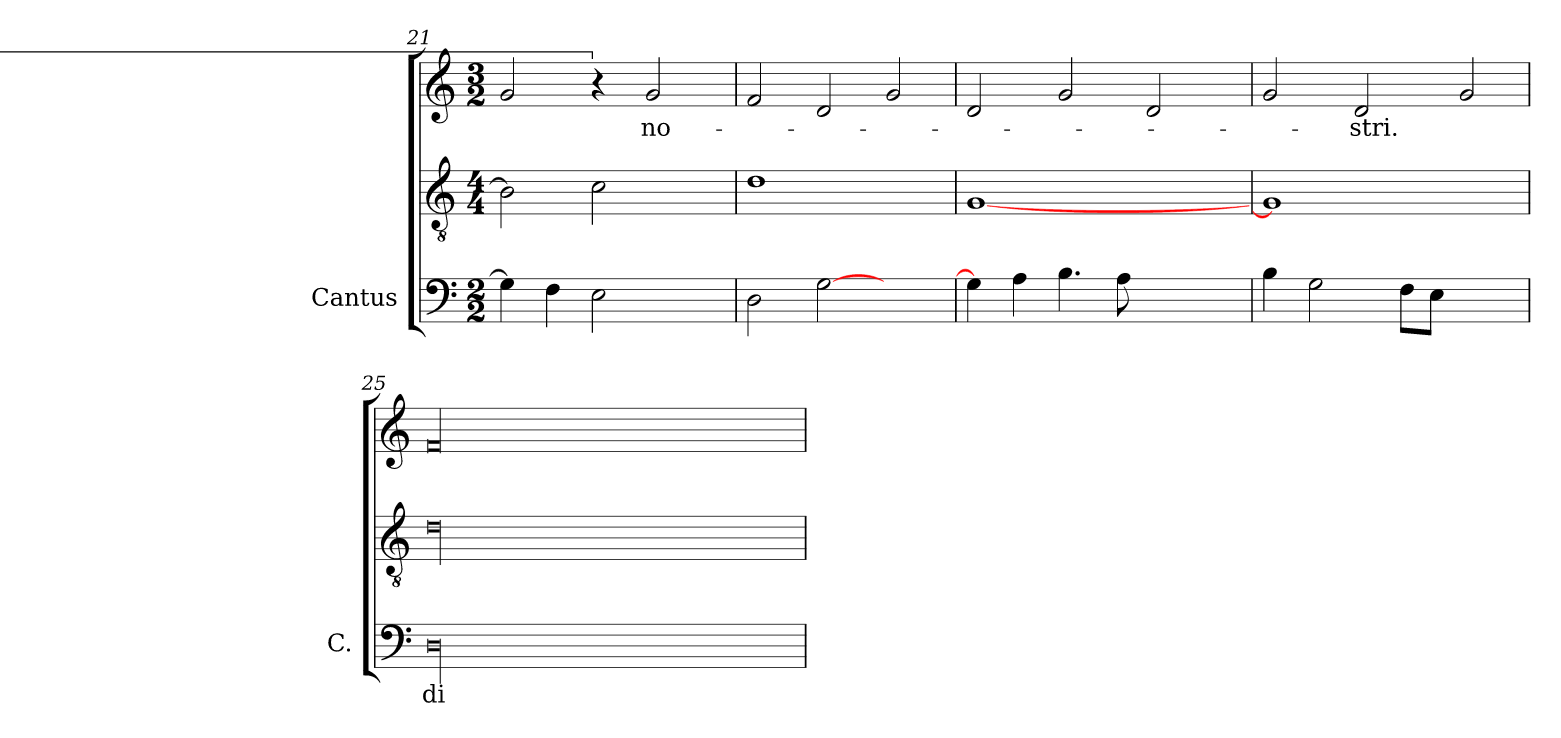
**kern	**text	**kern	**kern	**text
*part1	*part1	*part1	*part1	*part1
*staff3	*staff3	*staff2	*staff1	*staff1
*I"Cantus	*	*	*	*
*I'C.	*	*	*	*
*clefF4	*	*clefGv2	*clefG2	*
*k[]	*	*k[]	*k[]	*
*M2/2	*	*M4/4	*M3/2	*
=21	=21	=21	=21	=21
4G\]	.	2B\]	2g/	.
4F\	.	.	.	.
!	!	!	!LO:N:vis=2	!
2E\	.	2c\	3r	.
.	.	.	2g/	no-
3ryy	.	3ryy	.	.
=22	=22	=22	=22	=22
2D\	.	1d	2f/	.
[2G\	.	.	2d/	.
2ryy	.	2ryy	2g/	.
=23	=23	=23	=23	=23
4G\]	.	[1G	2d/	.
4A\	.	.	.	.
4.B\	.	.	2g/	.
8A\	.	.	.	.
2ryy	.	2ryy	2d/	.
=24	=24	=24	=24	=24
4B\	.	1G]	2g/	.
2G\	.	.	.	.
.	.	.	2d/	-stri.
8F\L	.	.	.	.
8E\J	.	.	.	.
2ryy	.	2ryy	2g/	.
=25	=25	=25	=25	=25
00D\	di	00d\	00f/	.
!	!	!	!LO:N:vis=0	!
3%4ryy	.	3%4ryy	3%4ryy	.
=	=	=	=	=
*-	*-	*-	*-	*-
